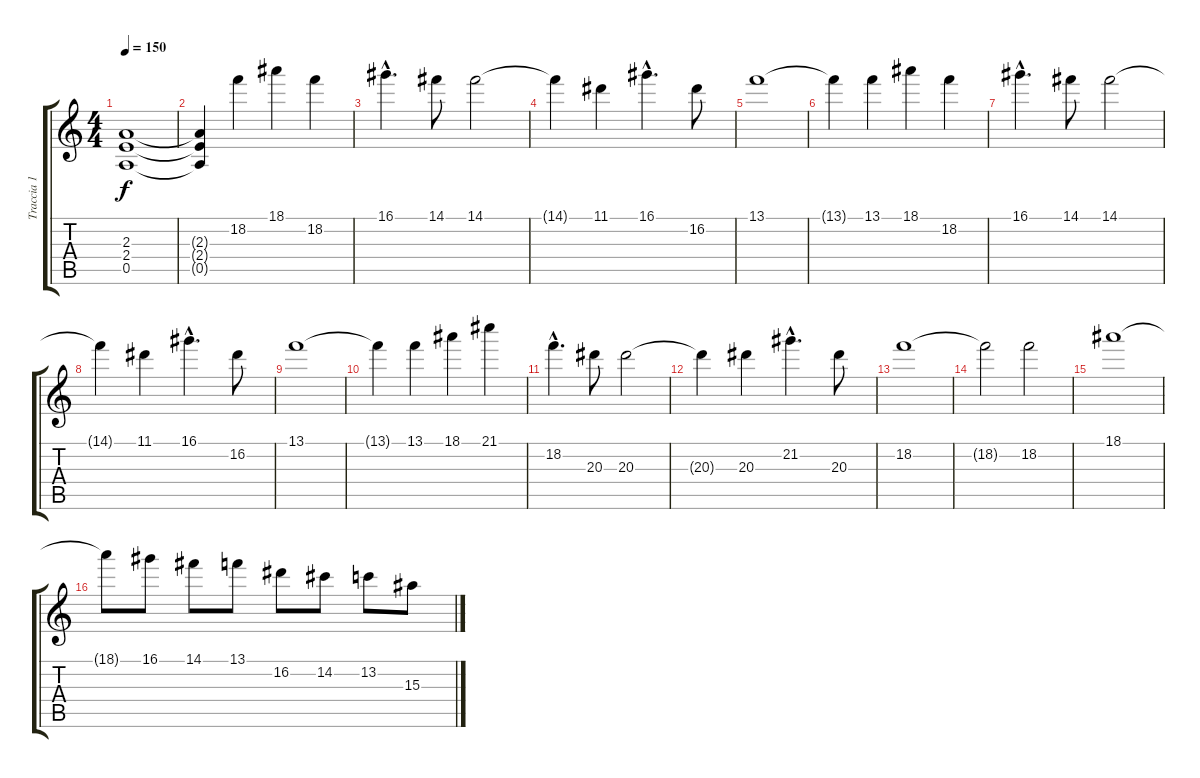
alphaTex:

\track ("Traccia 1" "Traccia 1") {instrument overdrivenguitar}
\staff {score tabs}
\tuning (E4 B3 G3 D3 A2 E2) {hide}
\ts (4 4)
\tempo 150
\clef g2
\ks c
(2.3 2.4 0.5).1{dy f} |
(2.3{t} 2.4{t} 0.5{t}).4 18.2.4 18.1.4 18.2.4 |
16.1{hac}.4{d} 14.1.8 14.1.2 |
14.1{t}.4 11.1.4 16.1{hac}.4{d} 16.2.8 |
13.1.1 |
13.1{t}.4 13.1.4 18.1.4 18.2.4 |
16.1{hac}.4{d} 14.1.8 14.1.2 |
14.1{t}.4 11.1.4 16.1{hac}.4{d} 16.2.8 |
13.1.1 |
13.1{t}.4 13.1.4 18.1.4 21.1.4 |
18.2{hac}.4{d} 20.3.8 20.3.2 |
20.3{t}.4 20.3.4 21.2{hac}.4{d} 20.3.8 |
18.2.1 |
18.2{t}.2 18.2.2 |
18.1.1 |
18.1{t}.8 16.1.8 14.1.8 13.1.8 16.2.8 14.2.8 13.2.8 15.3.8
